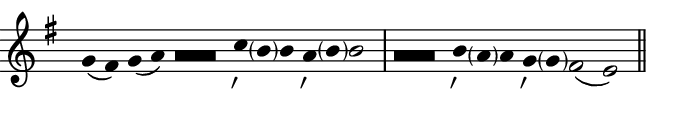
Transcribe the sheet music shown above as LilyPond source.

\include "norms.ly"

\layout {
    \context {
        % longer-than-usual chant line, so squeeze the notes
        % a little closer together
        \Score
        \override SpacingSpanner
        #'common-shortest-duration = #(ly:make-moment 4 16)
    }
}

\score {
  \new Staff \relative g'  {
        \cadenzaOn
        \stemOff 
        \tallParens
        \key g \major
        g4 (fis) g (a) \longbar -2 c_\markup{ \tick } \parenthesize b b a_\markup { \tick } \parenthesize b b2 \bar "|" 
        \longbar -2 b4_\markup { \tick } \parenthesize a a g_\markup { \tick } \parenthesize g fis2 (e2) \bar "||"
  }
}
